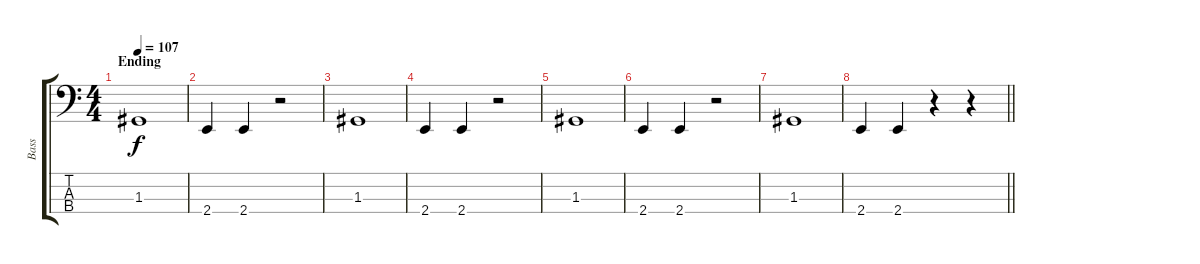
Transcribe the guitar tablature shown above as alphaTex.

\track ("Bass " "Bass ") {instrument electricbassfinger}
\staff {score tabs}
\tuning (F2 C2 G1 D1) {hide}
\ts (4 4)
\section ("" "Ending")
\tempo 107
\clef f4
\ks c
1.3.1{dy f} |
2.4.4 2.4.4 r.2 |
1.3.1 |
2.4.4 2.4.4 r.2 |
1.3.1 |
2.4.4 2.4.4 r.2 |
1.3.1 |
\barLineRight lightlight
2.4.4 2.4.4 r.4 r.4
